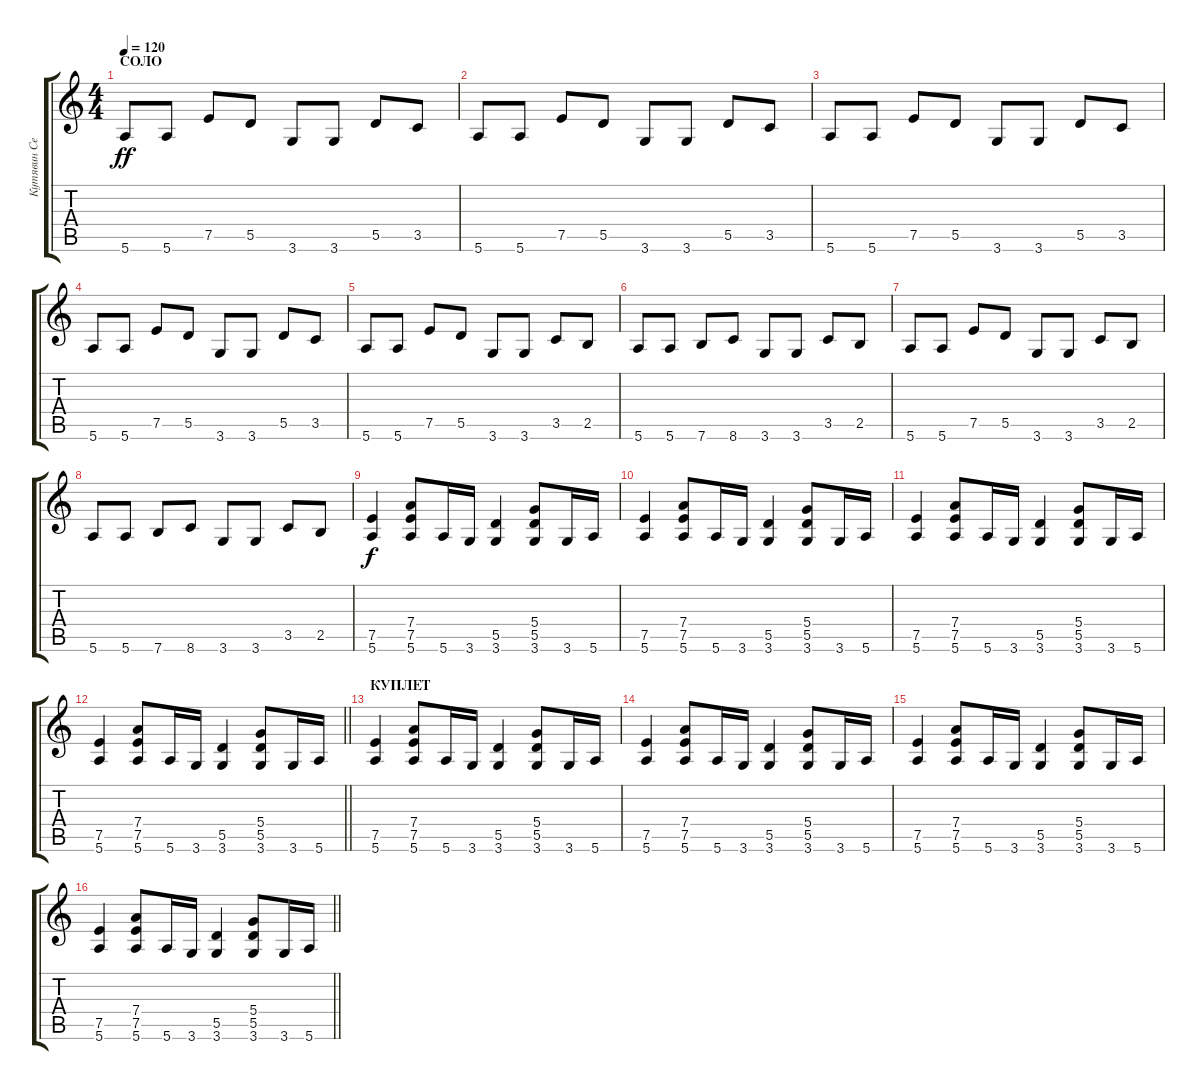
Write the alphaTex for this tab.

\track ("Кутявин Сергей" "Кутявин Се") {instrument acousticguitarsteel}
\staff {score tabs}
\tuning (E4 B3 G3 D3 A2 E2) {hide}
\ts (4 4)
\section ("" "СОЛО")
\tempo 120
\clef g2
\ks c
5.6.8{dy ff} 5.6.8 7.5.8 5.5.8 3.6.8 3.6.8 5.5.8 3.5.8 |
5.6.8 5.6.8 7.5.8 5.5.8 3.6.8 3.6.8 5.5.8 3.5.8 |
5.6.8 5.6.8 7.5.8 5.5.8 3.6.8 3.6.8 5.5.8 3.5.8 |
5.6.8 5.6.8 7.5.8 5.5.8 3.6.8 3.6.8 5.5.8 3.5.8 |
5.6.8 5.6.8 7.5.8 5.5.8 3.6.8 3.6.8 3.5.8 2.5.8 |
5.6.8 5.6.8 7.6.8 8.6.8 3.6.8 3.6.8 3.5.8 2.5.8 |
5.6.8 5.6.8 7.5.8 5.5.8 3.6.8 3.6.8 3.5.8 2.5.8 |
5.6.8 5.6.8 7.6.8 8.6.8 3.6.8 3.6.8 3.5.8 2.5.8 |
(7.5 5.6).4{dy f} (7.4 7.5 5.6).8 5.6.16 3.6.16 (5.5 3.6).4 (5.4 5.5 3.6).8 3.6.16 5.6.16 |
(7.5 5.6).4 (7.4 7.5 5.6).8 5.6.16 3.6.16 (5.5 3.6).4 (5.4 5.5 3.6).8 3.6.16 5.6.16 |
(7.5 5.6).4 (7.4 7.5 5.6).8 5.6.16 3.6.16 (5.5 3.6).4 (5.4 5.5 3.6).8 3.6.16 5.6.16 |
\barLineRight lightlight
(7.5 5.6).4 (7.4 7.5 5.6).8 5.6.16 3.6.16 (5.5 3.6).4 (5.4 5.5 3.6).8 3.6.16 5.6.16 |
\section ("" "КУПЛЕТ")
(7.5 5.6).4 (7.4 7.5 5.6).8 5.6.16 3.6.16 (5.5 3.6).4 (5.4 5.5 3.6).8 3.6.16 5.6.16 |
(7.5 5.6).4 (7.4 7.5 5.6).8 5.6.16 3.6.16 (5.5 3.6).4 (5.4 5.5 3.6).8 3.6.16 5.6.16 |
(7.5 5.6).4 (7.4 7.5 5.6).8 5.6.16 3.6.16 (5.5 3.6).4 (5.4 5.5 3.6).8 3.6.16 5.6.16 |
\barLineRight lightlight
(7.5 5.6).4 (7.4 7.5 5.6).8 5.6.16 3.6.16 (5.5 3.6).4 (5.4 5.5 3.6).8 3.6.16 5.6.16
